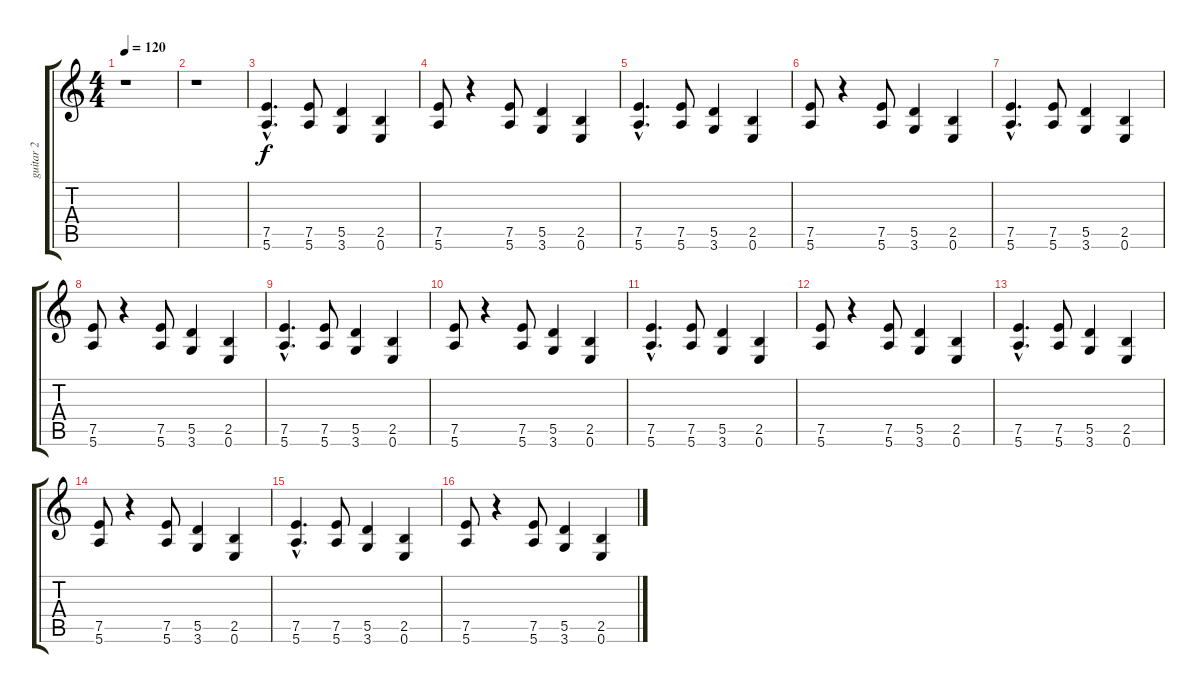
\track ("guitar 2" "guitar 2") {instrument overdrivenguitar}
\staff {score tabs}
\tuning (E4 B3 G3 D3 A2 E2) {hide}
\ts (4 4)
\tempo 120
\clef g2
\ks c
r.1{dy f} |
r.1 |
(7.5{hac} 5.6{hac}).4{d} (7.5 5.6).8 (5.5 3.6).4 (2.5 0.6).4 |
(7.5 5.6).8 r.4 (7.5 5.6).8 (5.5 3.6).4 (2.5 0.6).4 |
(7.5{hac} 5.6{hac}).4{d} (7.5 5.6).8 (5.5 3.6).4 (2.5 0.6).4 |
(7.5 5.6).8 r.4 (7.5 5.6).8 (5.5 3.6).4 (2.5 0.6).4 |
(7.5{hac} 5.6{hac}).4{d} (7.5 5.6).8 (5.5 3.6).4 (2.5 0.6).4 |
(7.5 5.6).8 r.4 (7.5 5.6).8 (5.5 3.6).4 (2.5 0.6).4 |
(7.5{hac} 5.6{hac}).4{d} (7.5 5.6).8 (5.5 3.6).4 (2.5 0.6).4 |
(7.5 5.6).8 r.4 (7.5 5.6).8 (5.5 3.6).4 (2.5 0.6).4 |
(7.5{hac} 5.6{hac}).4{d} (7.5 5.6).8 (5.5 3.6).4 (2.5 0.6).4 |
(7.5 5.6).8 r.4 (7.5 5.6).8 (5.5 3.6).4 (2.5 0.6).4 |
(7.5{hac} 5.6{hac}).4{d} (7.5 5.6).8 (5.5 3.6).4 (2.5 0.6).4 |
(7.5 5.6).8 r.4 (7.5 5.6).8 (5.5 3.6).4 (2.5 0.6).4 |
(7.5{hac} 5.6{hac}).4{d} (7.5 5.6).8 (5.5 3.6).4 (2.5 0.6).4 |
(7.5 5.6).8 r.4 (7.5 5.6).8 (5.5 3.6).4 (2.5 0.6).4
